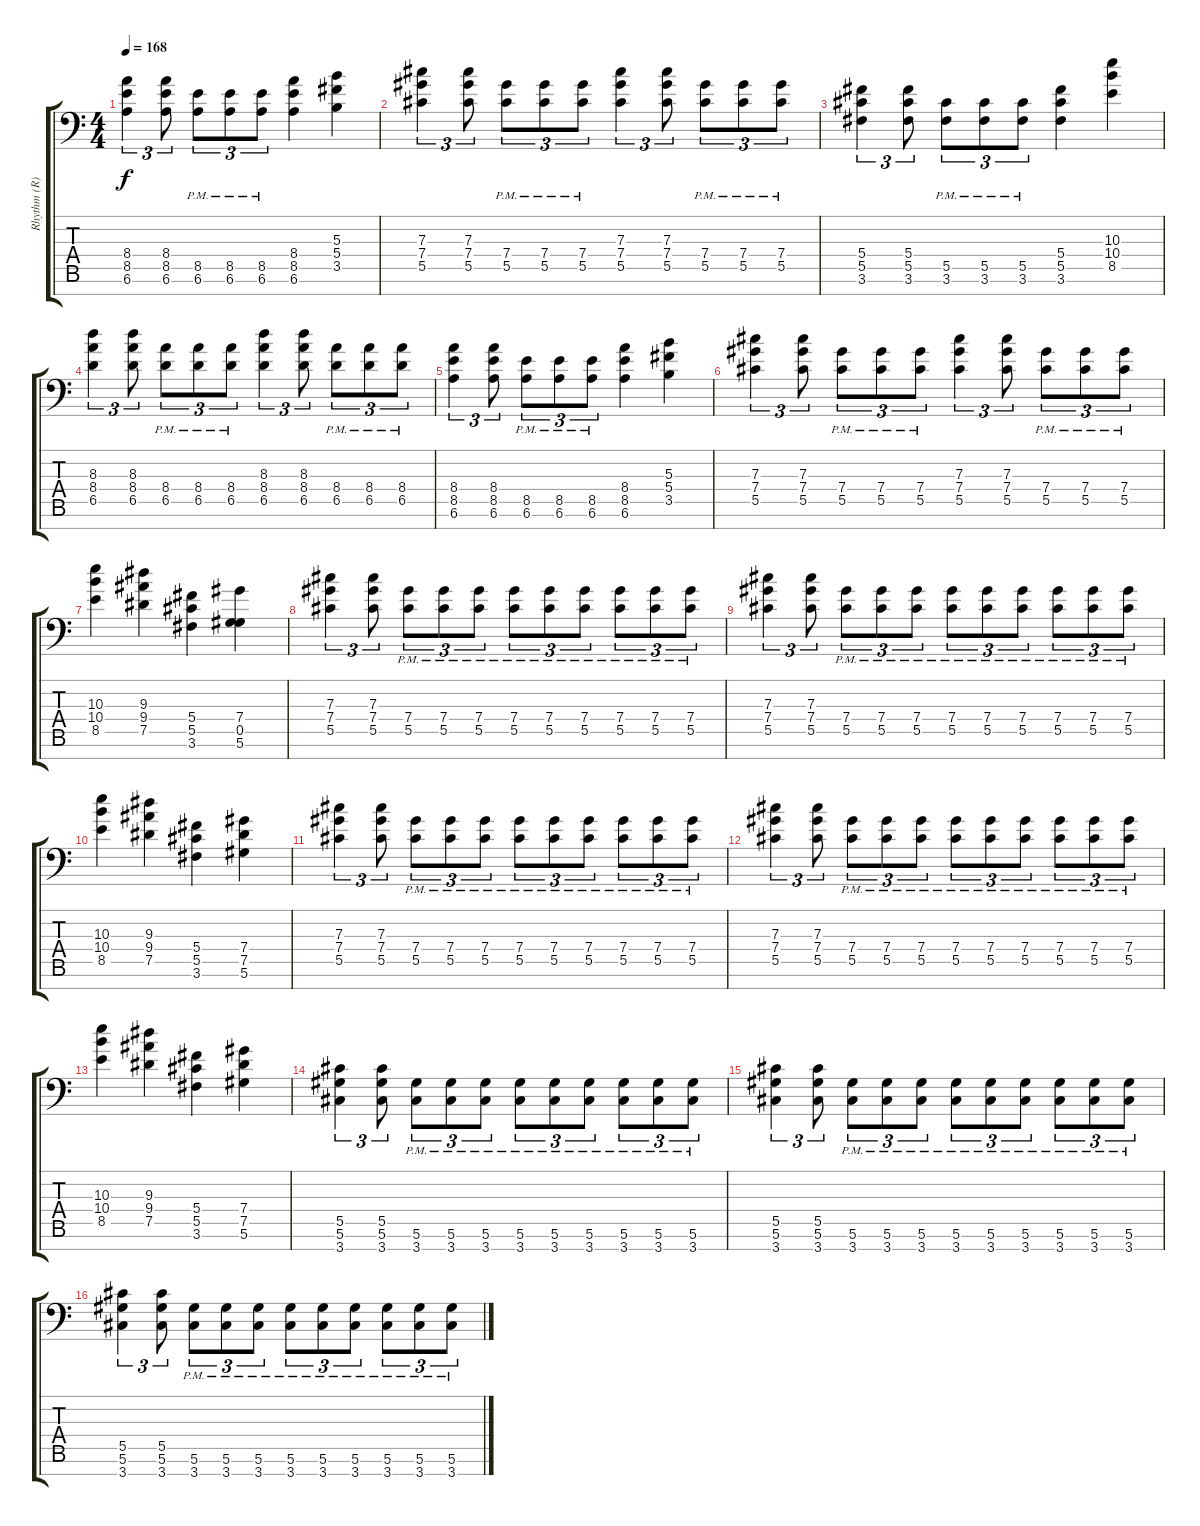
\track ("Rhythm (R)" "Rhythm (R)") {instrument distortionguitar}
\staff {score tabs}
\tuning (Eb4 Bb3 Gb3 Db3 Ab2 Eb2 Bb1) {hide}
\ts (4 4)
\tempo 168
\clef f4
\ks c
(8.4 8.5 6.6).4{tu (3 2) dy f} (8.4 8.5 6.6).8{tu (3 2)} (8.5{pm} 6.6{pm}).8{tu (3 2)} (8.5{pm} 6.6{pm}).8{tu (3 2)} (8.5{pm} 6.6{pm}).8{tu (3 2)} (8.4 8.5 6.6).4 (5.3 5.4 3.5).4 |
(7.3 7.4 5.5).4{tu (3 2)} (7.3 7.4 5.5).8{tu (3 2)} (7.4{pm} 5.5{pm}).8{tu (3 2)} (7.4{pm} 5.5{pm}).8{tu (3 2)} (7.4{pm} 5.5{pm}).8{tu (3 2)} (7.3 7.4 5.5).4{tu (3 2)} (7.3 7.4 5.5).8{tu (3 2)} (7.4{pm} 5.5{pm}).8{tu (3 2)} (7.4{pm} 5.5{pm}).8{tu (3 2)} (7.4{pm} 5.5{pm}).8{tu (3 2)} |
(5.4 5.5 3.6).4{tu (3 2)} (5.4 5.5 3.6).8{tu (3 2)} (5.5{pm} 3.6{pm}).8{tu (3 2)} (5.5{pm} 3.6{pm}).8{tu (3 2)} (5.5{pm} 3.6{pm}).8{tu (3 2)} (5.4 5.5 3.6).4 (10.3 10.4 8.5).4 |
(8.3 8.4 6.5).4{tu (3 2)} (8.3 8.4 6.5).8{tu (3 2)} (8.4{pm} 6.5{pm}).8{tu (3 2)} (8.4{pm} 6.5{pm}).8{tu (3 2)} (8.4{pm} 6.5{pm}).8{tu (3 2)} (8.3 8.4 6.5).4{tu (3 2)} (8.3 8.4 6.5).8{tu (3 2)} (8.4{pm} 6.5{pm}).8{tu (3 2)} (8.4{pm} 6.5{pm}).8{tu (3 2)} (8.4{pm} 6.5{pm}).8{tu (3 2)} |
(8.4 8.5 6.6).4{tu (3 2)} (8.4 8.5 6.6).8{tu (3 2)} (8.5{pm} 6.6{pm}).8{tu (3 2)} (8.5{pm} 6.6{pm}).8{tu (3 2)} (8.5{pm} 6.6{pm}).8{tu (3 2)} (8.4 8.5 6.6).4 (5.3 5.4 3.5).4 |
(7.3 7.4 5.5).4{tu (3 2)} (7.3 7.4 5.5).8{tu (3 2)} (7.4{pm} 5.5{pm}).8{tu (3 2)} (7.4{pm} 5.5{pm}).8{tu (3 2)} (7.4{pm} 5.5{pm}).8{tu (3 2)} (7.3 7.4 5.5).4{tu (3 2)} (7.3 7.4 5.5).8{tu (3 2)} (7.4{pm} 5.5{pm}).8{tu (3 2)} (7.4{pm} 5.5{pm}).8{tu (3 2)} (7.4{pm} 5.5{pm}).8{tu (3 2)} |
(10.3 10.4 8.5).4 (9.3 9.4 7.5).4 (5.4 5.5 3.6).4 (7.4 0.5 5.6).4 |
(7.3 7.4 5.5).4{tu (3 2)} (7.3 7.4 5.5).8{tu (3 2)} (7.4{pm} 5.5{pm}).8{tu (3 2)} (7.4{pm} 5.5{pm}).8{tu (3 2)} (7.4{pm} 5.5{pm}).8{tu (3 2)} (7.4{pm} 5.5{pm}).8{tu (3 2)} (7.4{pm} 5.5{pm}).8{tu (3 2)} (7.4{pm} 5.5{pm}).8{tu (3 2)} (7.4{pm} 5.5{pm}).8{tu (3 2)} (7.4{pm} 5.5{pm}).8{tu (3 2)} (7.4{pm} 5.5{pm}).8{tu (3 2)} |
(7.3 7.4 5.5).4{tu (3 2)} (7.3 7.4 5.5).8{tu (3 2)} (7.4{pm} 5.5{pm}).8{tu (3 2)} (7.4{pm} 5.5{pm}).8{tu (3 2)} (7.4{pm} 5.5{pm}).8{tu (3 2)} (7.4{pm} 5.5{pm}).8{tu (3 2)} (7.4{pm} 5.5{pm}).8{tu (3 2)} (7.4{pm} 5.5{pm}).8{tu (3 2)} (7.4{pm} 5.5{pm}).8{tu (3 2)} (7.4{pm} 5.5{pm}).8{tu (3 2)} (7.4{pm} 5.5{pm}).8{tu (3 2)} |
(10.3 10.4 8.5).4 (9.3 9.4 7.5).4 (5.4 5.5 3.6).4 (7.4 7.5 5.6).4 |
(7.3 7.4 5.5).4{tu (3 2)} (7.3 7.4 5.5).8{tu (3 2)} (7.4{pm} 5.5{pm}).8{tu (3 2)} (7.4{pm} 5.5{pm}).8{tu (3 2)} (7.4{pm} 5.5{pm}).8{tu (3 2)} (7.4{pm} 5.5{pm}).8{tu (3 2)} (7.4{pm} 5.5{pm}).8{tu (3 2)} (7.4{pm} 5.5{pm}).8{tu (3 2)} (7.4{pm} 5.5{pm}).8{tu (3 2)} (7.4{pm} 5.5{pm}).8{tu (3 2)} (7.4{pm} 5.5{pm}).8{tu (3 2)} |
(7.3 7.4 5.5).4{tu (3 2)} (7.3 7.4 5.5).8{tu (3 2)} (7.4{pm} 5.5{pm}).8{tu (3 2)} (7.4{pm} 5.5{pm}).8{tu (3 2)} (7.4{pm} 5.5{pm}).8{tu (3 2)} (7.4{pm} 5.5{pm}).8{tu (3 2)} (7.4{pm} 5.5{pm}).8{tu (3 2)} (7.4{pm} 5.5{pm}).8{tu (3 2)} (7.4{pm} 5.5{pm}).8{tu (3 2)} (7.4{pm} 5.5{pm}).8{tu (3 2)} (7.4{pm} 5.5{pm}).8{tu (3 2)} |
(10.3 10.4 8.5).4 (9.3 9.4 7.5).4 (5.4 5.5 3.6).4 (7.4 7.5 5.6).4 |
(5.5 5.6 3.7).4{tu (3 2) volume 10} (5.5 5.6 3.7).8{tu (3 2)} (5.6{pm} 3.7{pm}).8{tu (3 2)} (5.6{pm} 3.7{pm}).8{tu (3 2)} (5.6{pm} 3.7{pm}).8{tu (3 2)} (5.6{pm} 3.7{pm}).8{tu (3 2)} (5.6{pm} 3.7{pm}).8{tu (3 2)} (5.6{pm} 3.7{pm}).8{tu (3 2)} (5.6{pm} 3.7{pm}).8{tu (3 2)} (5.6{pm} 3.7{pm}).8{tu (3 2)} (5.6{pm} 3.7{pm}).8{tu (3 2)} |
(5.5 5.6 3.7).4{tu (3 2)} (5.5 5.6 3.7).8{tu (3 2)} (5.6{pm} 3.7{pm}).8{tu (3 2)} (5.6{pm} 3.7{pm}).8{tu (3 2)} (5.6{pm} 3.7{pm}).8{tu (3 2)} (5.6{pm} 3.7{pm}).8{tu (3 2)} (5.6{pm} 3.7{pm}).8{tu (3 2)} (5.6{pm} 3.7{pm}).8{tu (3 2)} (5.6{pm} 3.7{pm}).8{tu (3 2)} (5.6{pm} 3.7{pm}).8{tu (3 2)} (5.6{pm} 3.7{pm}).8{tu (3 2)} |
(5.5 5.6 3.7).4{tu (3 2)} (5.5 5.6 3.7).8{tu (3 2)} (5.6{pm} 3.7{pm}).8{tu (3 2)} (5.6{pm} 3.7{pm}).8{tu (3 2)} (5.6{pm} 3.7{pm}).8{tu (3 2)} (5.6{pm} 3.7{pm}).8{tu (3 2)} (5.6{pm} 3.7{pm}).8{tu (3 2)} (5.6{pm} 3.7{pm}).8{tu (3 2)} (5.6{pm} 3.7{pm}).8{tu (3 2)} (5.6{pm} 3.7{pm}).8{tu (3 2)} (5.6{pm} 3.7{pm}).8{tu (3 2)}
